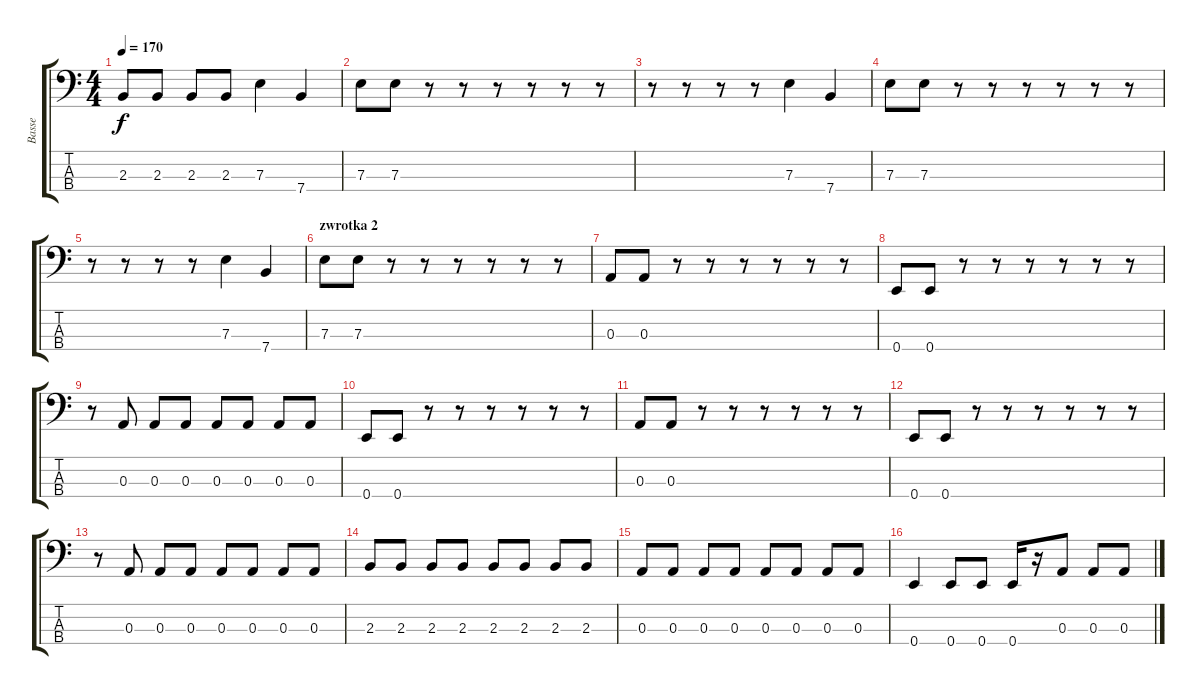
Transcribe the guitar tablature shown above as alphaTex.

\track ("Basse" "Basse") {instrument electricbasspick}
\staff {score tabs}
\tuning (G2 D2 A1 E1) {hide}
\ts (4 4)
\tempo 170
\clef f4
\ks c
2.3.8{dy f} 2.3.8 2.3.8 2.3.8 7.3.4 7.4.4 |
7.3.8 7.3.8 r.8 r.8 r.8 r.8 r.8 r.8 |
r.8 r.8 r.8 r.8 7.3.4 7.4.4 |
7.3.8 7.3.8 r.8 r.8 r.8 r.8 r.8 r.8 |
r.8 r.8 r.8 r.8 7.3.4 7.4.4 |
\section ("" "zwrotka 2")
7.3.8 7.3.8 r.8 r.8 r.8 r.8 r.8 r.8 |
0.3.8 0.3.8 r.8 r.8 r.8 r.8 r.8 r.8 |
0.4.8 0.4.8 r.8 r.8 r.8 r.8 r.8 r.8 |
r.8 0.3.8 0.3.8 0.3.8 0.3.8 0.3.8 0.3.8 0.3.8 |
0.4.8 0.4.8 r.8 r.8 r.8 r.8 r.8 r.8 |
0.3.8 0.3.8 r.8 r.8 r.8 r.8 r.8 r.8 |
0.4.8 0.4.8 r.8 r.8 r.8 r.8 r.8 r.8 |
r.8 0.3.8 0.3.8 0.3.8 0.3.8 0.3.8 0.3.8 0.3.8 |
2.3.8 2.3.8 2.3.8 2.3.8 2.3.8 2.3.8 2.3.8 2.3.8 |
0.3.8 0.3.8 0.3.8 0.3.8 0.3.8 0.3.8 0.3.8 0.3.8 |
0.4.4 0.4.8 0.4.8 0.4.16 r.16 0.3.8 0.3.8 0.3.8
